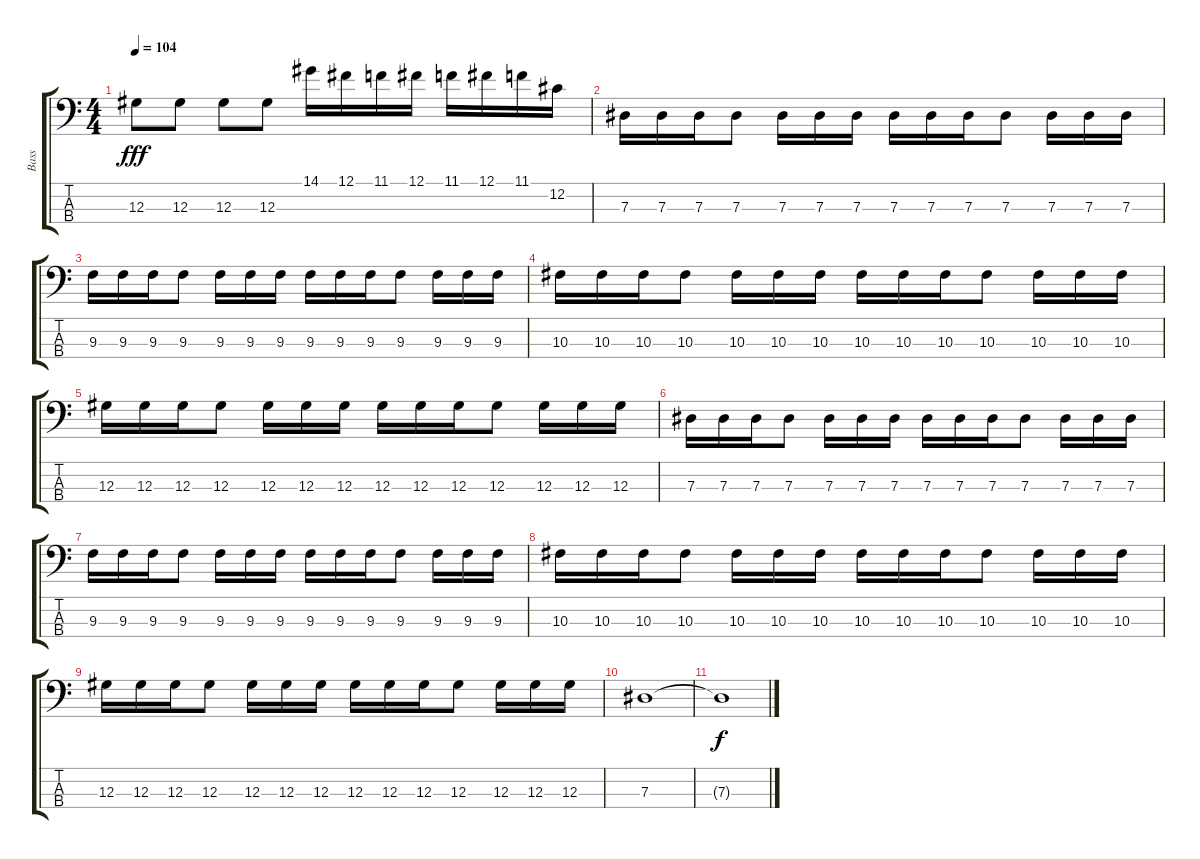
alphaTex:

\track ("Bass" "Bass") {instrument electricbassfinger}
\staff {score tabs}
\tuning (Gb2 Db2 Ab1 Eb1) {hide}
\ts (4 4)
\tempo 104
\clef f4
\ks c
12.3.8{dy fff} 12.3.8 12.3.8 12.3.8 14.1.16 12.1.16 11.1.16 12.1.16 11.1.16 12.1.16 11.1.16 12.2.16 |
7.3.16 7.3.16 7.3.16 7.3.8 7.3.16 7.3.16 7.3.16 7.3.16 7.3.16 7.3.16 7.3.8 7.3.16 7.3.16 7.3.16 |
9.3.16 9.3.16 9.3.16 9.3.8 9.3.16 9.3.16 9.3.16 9.3.16 9.3.16 9.3.16 9.3.8 9.3.16 9.3.16 9.3.16 |
10.3.16 10.3.16 10.3.16 10.3.8 10.3.16 10.3.16 10.3.16 10.3.16 10.3.16 10.3.16 10.3.8 10.3.16 10.3.16 10.3.16 |
12.3.16 12.3.16 12.3.16 12.3.8 12.3.16 12.3.16 12.3.16 12.3.16 12.3.16 12.3.16 12.3.8 12.3.16 12.3.16 12.3.16 |
7.3.16 7.3.16 7.3.16 7.3.8 7.3.16 7.3.16 7.3.16 7.3.16 7.3.16 7.3.16 7.3.8 7.3.16 7.3.16 7.3.16 |
9.3.16 9.3.16 9.3.16 9.3.8 9.3.16 9.3.16 9.3.16 9.3.16 9.3.16 9.3.16 9.3.8 9.3.16 9.3.16 9.3.16 |
10.3.16 10.3.16 10.3.16 10.3.8 10.3.16 10.3.16 10.3.16 10.3.16 10.3.16 10.3.16 10.3.8 10.3.16 10.3.16 10.3.16 |
12.3.16 12.3.16 12.3.16 12.3.8 12.3.16 12.3.16 12.3.16 12.3.16 12.3.16 12.3.16 12.3.8 12.3.16 12.3.16 12.3.16 |
7.3.1 |
7.3{t}.1{dy f}
